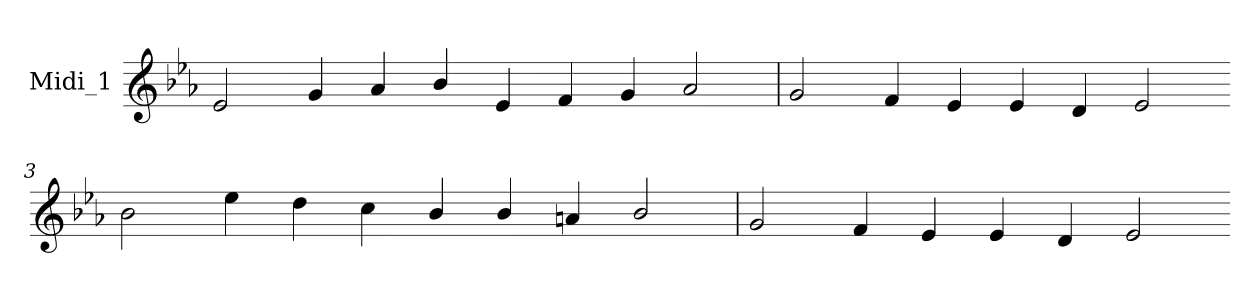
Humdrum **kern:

**kern
*part1
*staff1
*I"Midi_1
*clefG2
*k[b-e-a-]
*E-:
=1
2e-
4g
4a-
4b-/
4e-
4f
4g
2a-
=2
2g
4f
4e-
4e-
4d
2e-
!!LO:LB:g=z
=3-
2b-
4ee-
4dd
4cc
4b-/
4b-/
4an/
2b-/
=4
2g
4f
4e-
4e-
4d
2e-
=-
*-
